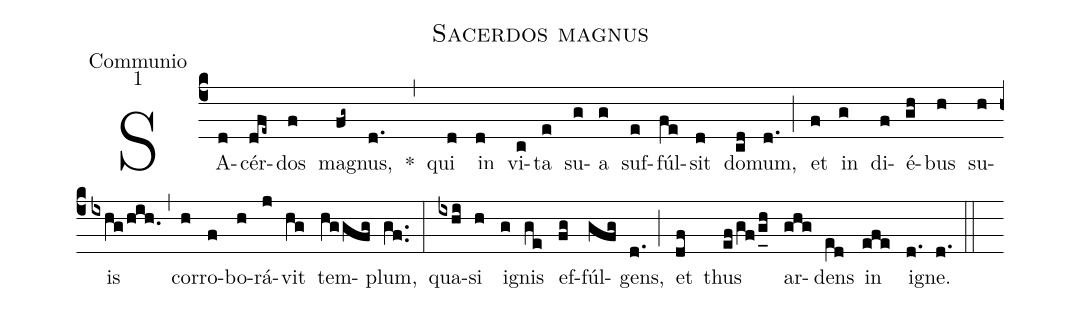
name:Sacerdos magnus;
office-part:Communio;
mode:1;
%%
(c4) SA(d)cér(dfe~)dos(f) ma(fg~)gnus,(d.) *(,) qui(d) in(d) vi(c)ta(e) su(g)a(g) suf(e)fúl(fe)sit(d) do(cd)mum,(d.) (;) et(f) in(g) di(f)é(gh)bus(h) su(h)is(ixhg/hih.) (,) cor(h)ro(f)bo(h)rá(j)vit(hg) tem(hggfg)plum,(gf..) (:) qua(ixhi)si(h) i(g)gnis(ge) ef(fg)fúl(gfg)gens,(d.) (;) et(df) thus(ef/gf/g_[uh:l]h) ar(ghg)dens(e[ll:1]d) in(efe) i(d.)gne.(d.) (::)
